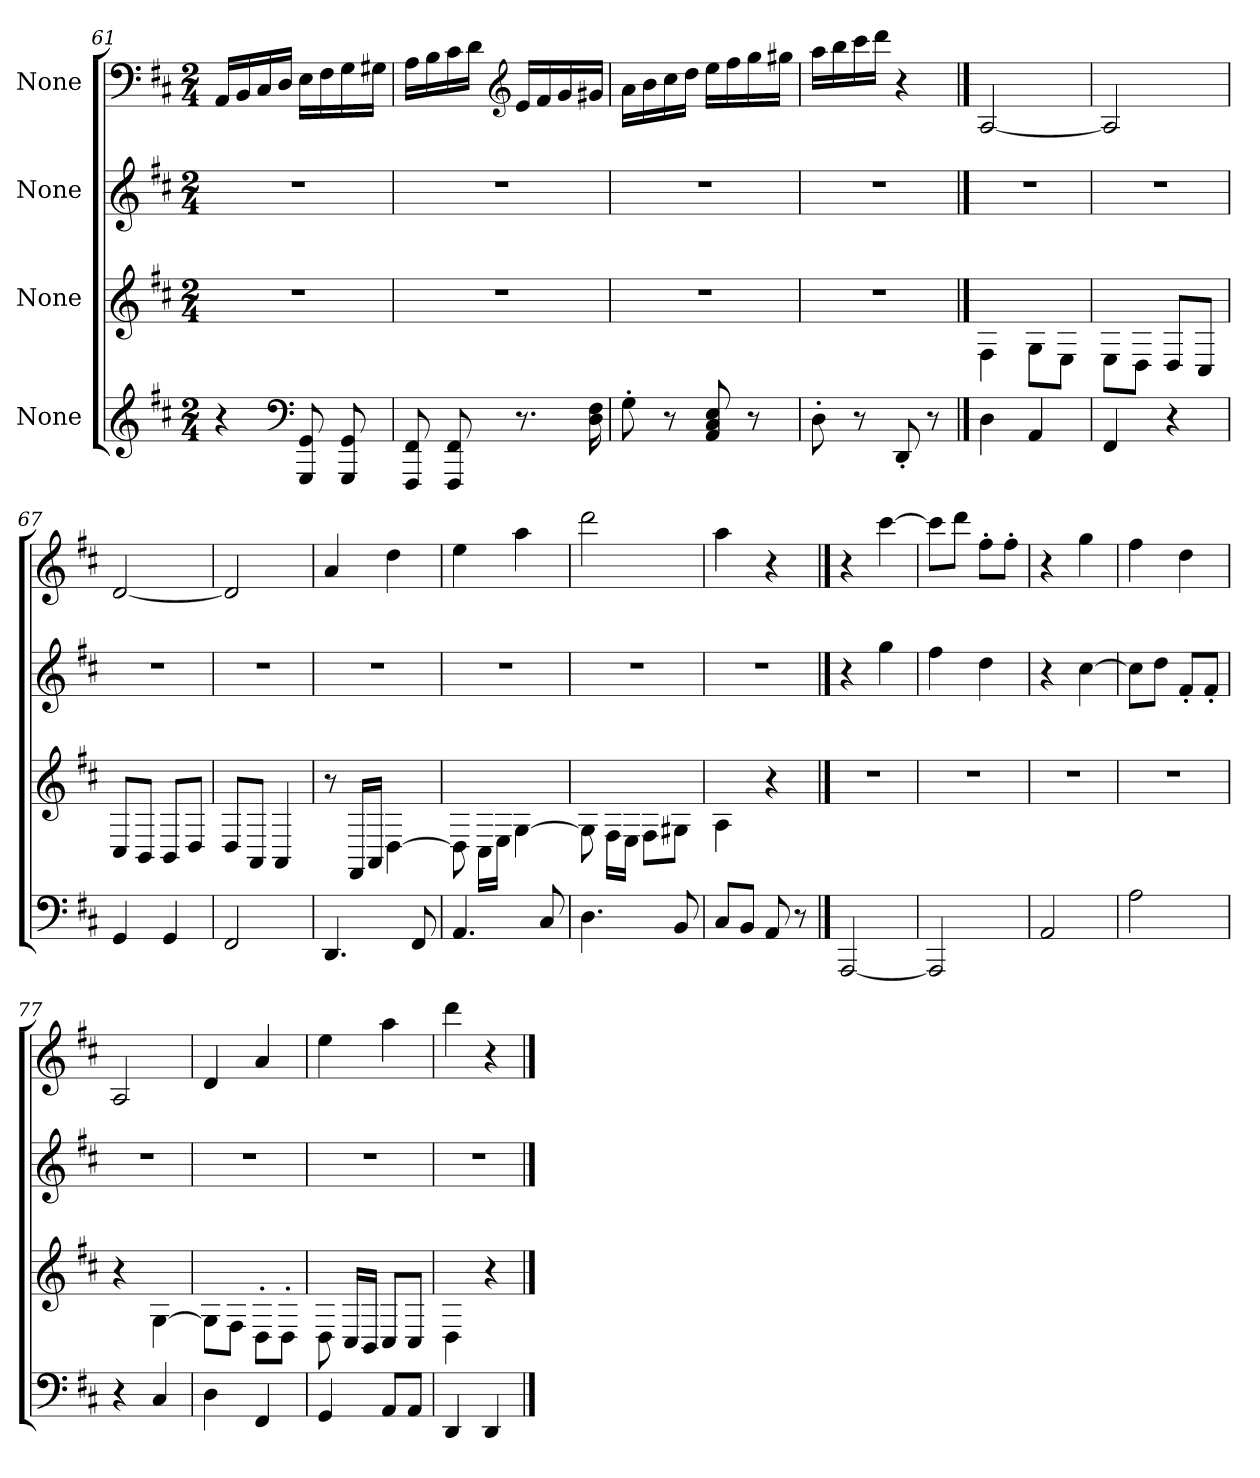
**kern	**kern	**kern	**kern
*part4	*part3	*part2	*part1
*staff4	*staff3	*staff2	*staff1
*I"None	*I"None	*I"None	*I"None
*clefG2	*clefG2	*clefG2	*clefF4
*k[f#c#]	*k[f#c#]	*k[f#c#]	*k[f#c#]
*M2/4	*M2/4	*M2/4	*M2/4
=61	=61	=61	=61
4r	2r	2r	16AA/LL
.	.	.	16BB/
.	.	.	16C#/
.	.	.	16D/JJ
*clefF4	*	*	*
8GGG/ 8GG/	.	.	16E\LL
.	.	.	16F#\
8GGG/ 8GG/	.	.	16G\
.	.	.	16G#X\JJ
=62	=62	=62	=62
8FFF#/ 8FF#/	2r	2r	16A\LL
.	.	.	16B\
8FFF#/ 8FF#/	.	.	16c#\
.	.	.	16d\JJ
*	*	*	*clefG2
8.r	.	.	16e/LL
.	.	.	16f#/
.	.	.	16g/
16D\ 16F#\	.	.	16g#X/JJ
=63	=63	=63	=63
8G'\	2r	2r	16a\LL
.	.	.	16b\
8r	.	.	16cc#\
.	.	.	16dd\JJ
8AA/ 8C#/ 8E/	.	.	16ee\LL
.	.	.	16ff#\
8r	.	.	16gg\
.	.	.	16gg#X\JJ
=64	=64	=64	=64
8D'\	2r	2r	16aa\LL
.	.	.	16bb\
8r	.	.	16ccc#\
.	.	.	16ddd\JJ
8DD'/	.	.	4r
8r	.	.	.
==65	==65	==65	==65
4D\	4F#\	2r	[2A/
4AA/	8G\L	.	.
.	8E\J	.	.
=66	=66	=66	=66
4FF#/	8E\L	2r	2A/]
.	8D\J	.	.
4r	8D/L	.	.
.	8C#/J	.	.
=67	=67	=67	=67
4GG/	8C#/L	2r	[2d/
.	8BB/J	.	.
4GG/	8BB/L	.	.
.	8D/J	.	.
=68	=68	=68	=68
2FF#/	8D/L	2r	2d/]
.	8AA/J	.	.
.	4AA/	.	.
=69	=69	=69	=69
4.DD/	8r	2r	4a/
.	16FF#/LL	.	.
.	16AA/JJ	.	.
.	[4D\	.	4dd\
8FF#/	.	.	.
=70	=70	=70	=70
4.AA/	8D\]	2r	4ee\
.	16C#\LL	.	.
.	16E\JJ	.	.
.	[4G\	.	4aa\
8C#/	.	.	.
=71	=71	=71	=71
4.D\	8G\]	2r	2ddd\
.	16F#\LL	.	.
.	16E\JJ	.	.
.	8F#\L	.	.
8BB/	8G#X\J	.	.
=72	=72	=72	=72
8C#/L	4A\	2r	4aa\
8BB/J	.	.	.
8AA/	4r	.	4r
8r	.	.	.
==73	==73	==73	==73
[2AAA/	2r	4r	4r
.	.	4gg\	[4ccc#\
=74	=74	=74	=74
2AAA/]	2r	4ff#\	8ccc#\L]
.	.	.	8ddd\J
.	.	4dd\	8ff#'\L
.	.	.	8ff#'\J
=75	=75	=75	=75
2AA/	2r	4r	4r
.	.	[4cc#\	4gg\
=76	=76	=76	=76
2A\	2r	8cc#\L]	4ff#\
.	.	8dd\J	.
.	.	8f#'/L	4dd\
.	.	8f#'/J	.
=77	=77	=77	=77
4r	4r	2r	2A/
4C#/	[4G\	.	.
=78	=78	=78	=78
4D\	8G\L]	2r	4d/
.	8F#\J	.	.
4FF#/	8D'\L	.	4a/
.	8D'\J	.	.
=79	=79	=79	=79
4GG/	8D\	2r	4ee\
.	16C#/LL	.	.
.	16BB/JJ	.	.
8AA/L	8C#/L	.	4aa\
8AA/J	8C#/J	.	.
=80	=80	=80	=80
4DD/	4D\	2r	4ddd\
4DD/	4r	.	4r
==	==	==	==
*-	*-	*-	*-
